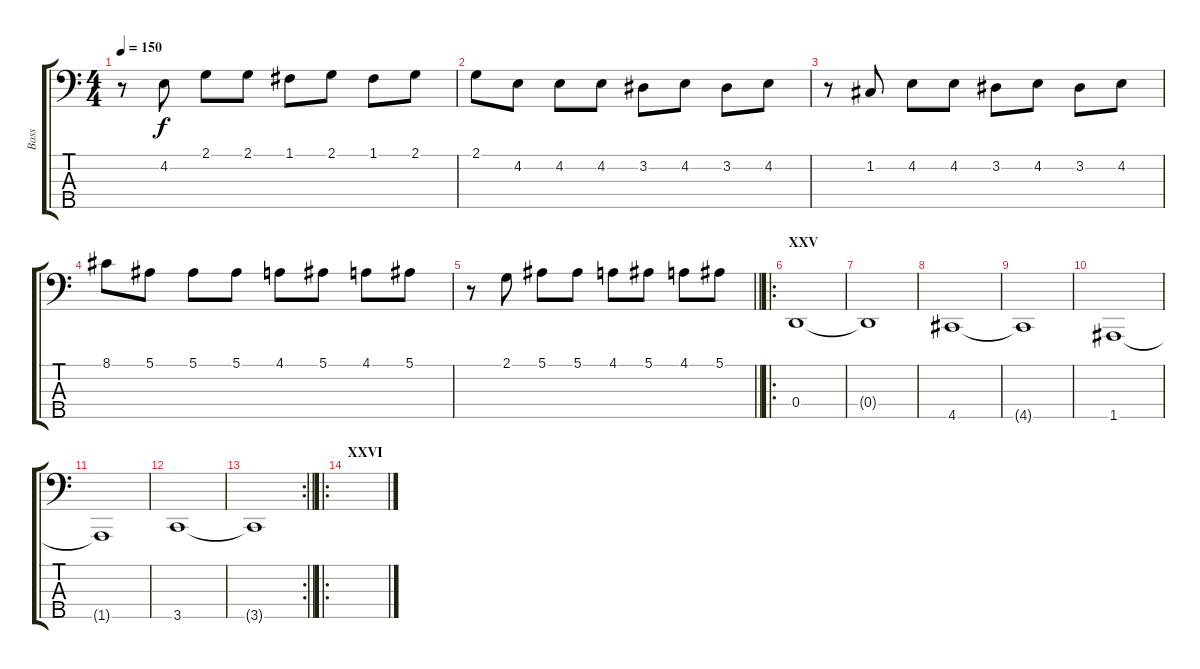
\track ("Bass" "Bass") {instrument electricbassfinger}
\staff {score tabs}
\tuning (F2 C2 G1 D1 A0) {hide}
\ts (4 4)
\tempo 150
\clef f4
\ks c
r.8{dy f} 4.2.8 2.1.8 2.1.8 1.1.8 2.1.8 1.1.8 2.1.8 |
2.1.8 4.2.8 4.2.8 4.2.8 3.2.8 4.2.8 3.2.8 4.2.8 |
r.8 1.2.8 4.2.8 4.2.8 3.2.8 4.2.8 3.2.8 4.2.8 |
8.1.8 5.1.8 5.1.8 5.1.8 4.1.8 5.1.8 4.1.8 5.1.8 |
\barLineRight lightlight
r.8 2.1.8 5.1.8 5.1.8 4.1.8 5.1.8 4.1.8 5.1.8 |
\ro
\section ("" "XXV")
0.4.1 |
0.4{t}.1 |
4.5.1 |
4.5{t}.1 |
1.5.1 |
1.5{t}.1 |
3.5.1 |
\rc 2
\barLineRight lightlight
3.5{t}.1 |
\ro
\section ("" "XXVI")
